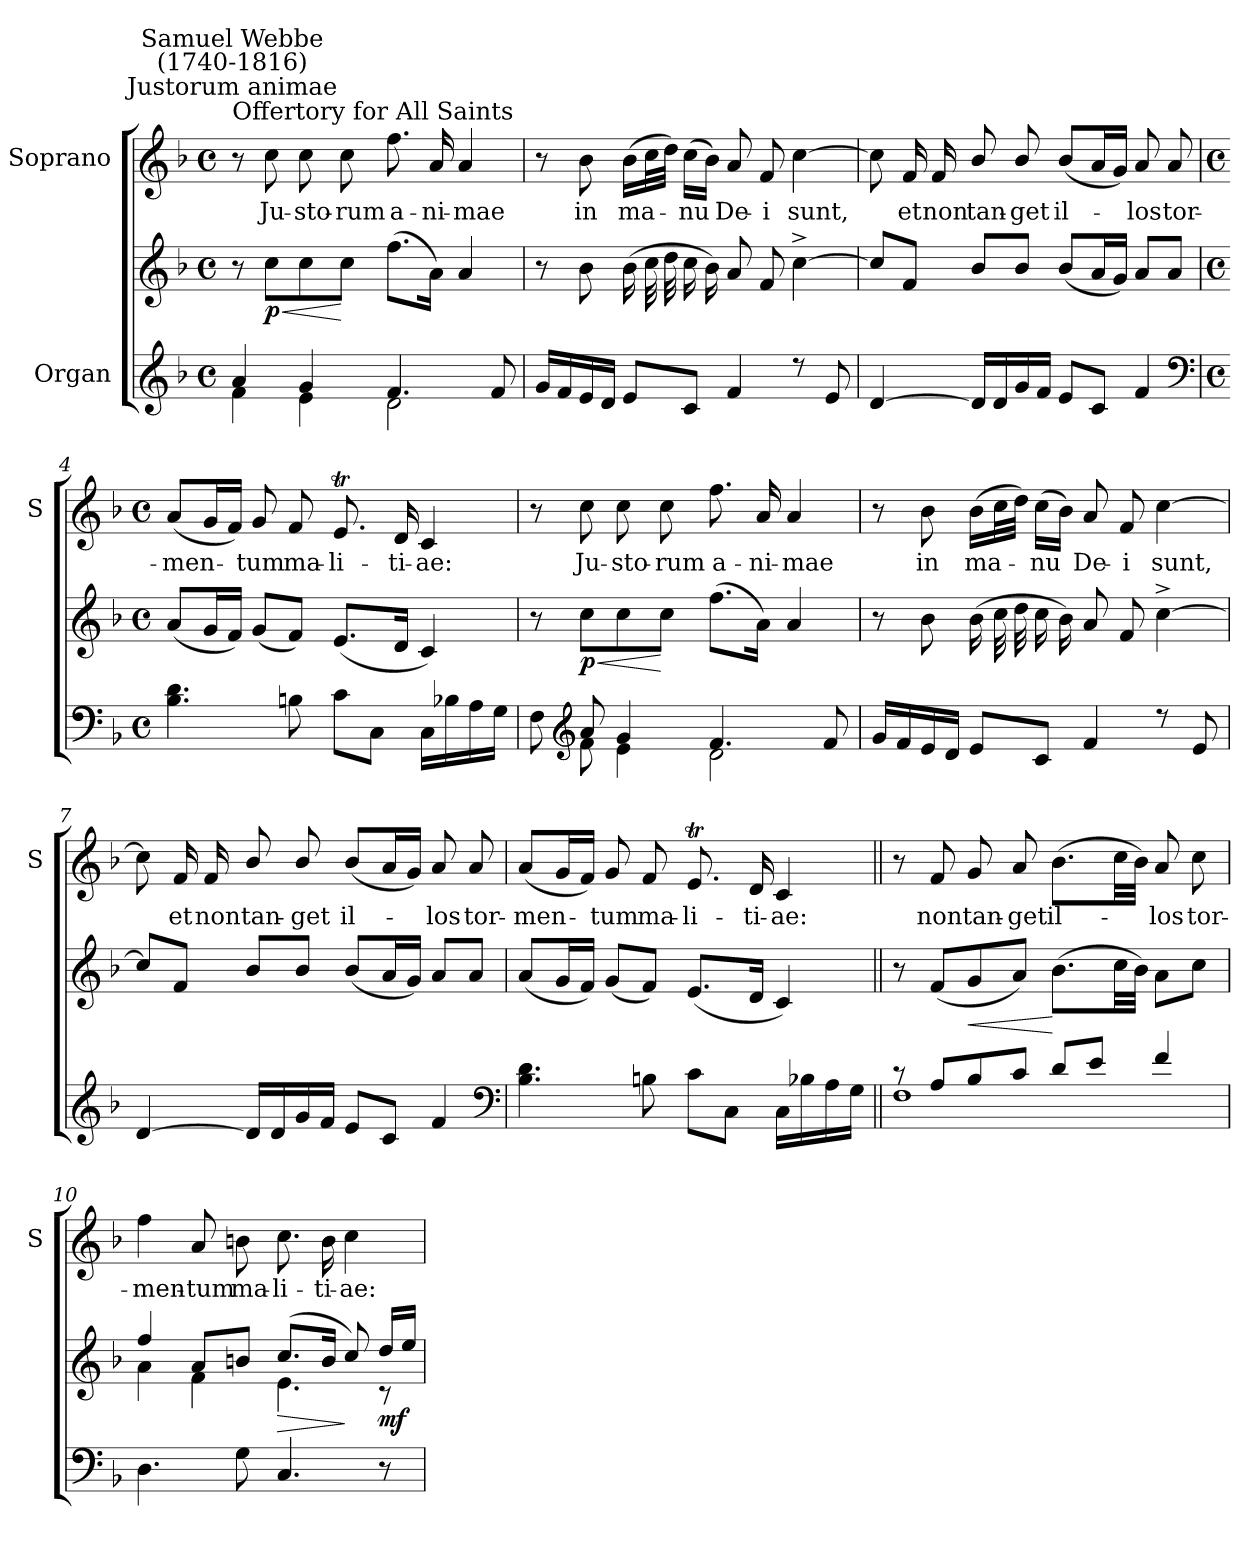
**kern	**kern	**dynam	**kern	**text
*part2	*part2	*part2	*part1	*part1
*staff3	*staff2	*staff2/3	*staff1	*staff1
*I"Organ	*	*	*I"Soprano	*
*	*	*	*I'S	*
*clefG2	*clefG2	*	*clefG2	*
*k[b-]	*k[b-]	*	*k[b-]	*
*F:	*F:	*	*F:	*
*M4/4	*M4/4	*	*M4/4	*
*met(c)	*met(c)	*	*met(c)	*
=1	=1	=1	=1	=1
*^	*	*	*	*
!	!	!	!	!LO:TX:a:t=Offertory for All Saints	!
!	!	!	!	!LO:TX:a:cj:t=Justorum animae	!
!	!	!	!	!LO:TX:a:cj:t=Samuel Webbe\n(1740-1816)	!
4a	4f\	8r	.	8r	.
!	!	!	!LO:HP:b	!	!LO:LY:b
!	!	!	!LO:DY:n=1:b	!	!
.	.	8ccL	< p	8cc	Ju-
!	!	!	!	!	!LO:LY:b
4g	4e\	8cc	.	8cc	-sto-
!	!	!	!	!	!LO:LY:b
.	.	8ccJ	[	8cc	-rum
!	!	!	!	!	!LO:LY:b
4.f	2d\	(8.ffL	.	8.ff	a-
!	!	!	!	!	!LO:LY:b
.	.	16aJ)	.	16a	-ni-
!	!	!	!	!	!LO:LY:b
.	.	4a	.	4a	-mae
8f	.	.	.	.	.
=2	=2	=2	=2	=2	=2
16gLL	1ryy	8r	.	8r	.
16f	.	.	.	.	.
!	!	!	!	!	!LO:LY:b
16e	.	8b-	.	8b-	in
16dJJ	.	.	.	.	.
!	!	!	!	!	!LO:LY:b
8eL	.	(>16b-LL	.	(>16b-LL	ma-
.	.	32ccL	.	32ccL	.
.	.	32dd	.	32ddJJJ)	.
!	!	!	!	!	!LO:LY:b
8cJ	.	16cc	.	(>16ccLL	-nu
.	.	16b-JJ)	.	16b-JJ)	.
!	!	!	!	!	!LO:LY:b
4f	.	8aL	.	8a	De-
!	!	!	!	!	!LO:LY:b
.	.	8fJ	.	8f	-i
!	!	!	!	!	!LO:LY:b
8r	.	[4cc^	.	[4cc	sunt,
8e	.	.	.	.	.
=3	=3	=3	=3	=3	=3
[4d	1ryy	8ccL]	.	8cc]	.
!	!	!	!	!	!LO:LY:b
.	.	8fJ	.	16f	et
!	!	!	!	!	!LO:LY:b
.	.	.	.	16f	non
!	!	!	!	!	!LO:LY:b
16dLL]	.	8b-/L	.	8b-/	tan-
16d	.	.	.	.	.
!	!	!	!	!	!LO:LY:b
16g	.	8b-/J	.	8b-/	-get
16fJJ	.	.	.	.	.
!	!	!	!	!	!LO:LY:b
8eL	.	(<8b-L	.	(<8b-L	il-
8cJ	.	16aL	.	16aL	.
.	.	16gJJ)	.	16gJJ)	.
!	!	!	!	!	!LO:LY:b
4f	.	8aL	.	8a	los
!	!	!	!	!	!LO:LY:b
.	.	8aJ	.	8a	tor-
*clefF4	*	*	*	*	*
!!LO:LB:g=z
=4	=4	=4	=4	=4	=4
*M4/4	*	*M4/4	*	*M4/4	*
*met(c)	*	*met(c)	*	*met(c)	*
!	!	!	!	!	!LO:LY:b
4.B-\ 4.d\	1ryy	(<8aL	.	(<8aL	-men-
.	.	16gL	.	16gL	.
.	.	16fJJ)	.	16fJJ)	.
!	!	!	!	!	!LO:LY:b
.	.	(<8gL	.	8g	tum
!	!	!	!	!	!LO:LY:b
8Bn\	.	8fJ)	.	8f	ma-
!	!	!	!	!	!LO:LY:b
8c\L	.	(<8.eL	.	8.et	-li-
8C\J	.	.	.	.	.
!	!	!	!	!	!LO:LY:b
.	.	16dJ	.	16d	-ti-
!	!	!	!	!	!LO:LY:b
16C\LL	.	4c)	.	4c	-ae:
16B-X\	.	.	.	.	.
16A\	.	.	.	.	.
16G\JJ	.	.	.	.	.
=5	=5	=5	=5	=5	=5
8F\	8ryy	8r	.	8r	.
*clefG2	*	*	*	*	*
!	!	!	!LO:HP:b	!	!LO:LY:b
!	!	!	!LO:DY:n=1:b	!	!
8a	8f\	8ccL	< p	8cc	Ju-
!	!	!	!	!	!LO:LY:b
4g	4e\	8cc	.	8cc	-sto-
!	!	!	!	!	!LO:LY:b
.	.	8ccJ	[	8cc	-rum
!	!	!	!	!	!LO:LY:b
4.f	2d\	(8.ffL	.	8.ff	a-
!	!	!	!	!	!LO:LY:b
.	.	16aJ)	.	16a	-ni-
!	!	!	!	!	!LO:LY:b
.	.	4a	.	4a	-mae
8f	.	.	.	.	.
=6	=6	=6	=6	=6	=6
16gLL	1ryy	8r	.	8r	.
16f	.	.	.	.	.
!	!	!	!	!	!LO:LY:b
16e	.	8b-	.	8b-	in
16dJJ	.	.	.	.	.
!	!	!	!	!	!LO:LY:b
8eL	.	(>16b-LL	.	(>16b-LL	ma-
.	.	32ccL	.	32ccL	.
.	.	32dd	.	32ddJJJ)	.
!	!	!	!	!	!LO:LY:b
8cJ	.	16cc	.	(>16ccLL	-nu
.	.	16b-JJ)	.	16b-JJ)	.
!	!	!	!	!	!LO:LY:b
4f	.	8aL	.	8a	De-
!	!	!	!	!	!LO:LY:b
.	.	8fJ	.	8f	-i
!	!	!	!	!	!LO:LY:b
8r	.	[4cc^	.	[4cc	sunt,
8e	.	.	.	.	.
!!LO:LB:g=z
=7	=7	=7	=7	=7	=7
[4d	1ryy	8ccL]	.	8cc]	.
!	!	!	!	!	!LO:LY:b
.	.	8fJ	.	16f	et
!	!	!	!	!	!LO:LY:b
.	.	.	.	16f	non
!	!	!	!	!	!LO:LY:b
16dLL]	.	8b-/L	.	8b-/	tan-
16d	.	.	.	.	.
!	!	!	!	!	!LO:LY:b
16g	.	8b-/J	.	8b-/	-get
16fJJ	.	.	.	.	.
!	!	!	!	!	!LO:LY:b
8eL	.	(<8b-L	.	(<8b-L	il-
8cJ	.	16aL	.	16aL	.
.	.	16gJJ)	.	16gJJ)	.
!	!	!	!	!	!LO:LY:b
4f	.	8aL	.	8a	los
!	!	!	!	!	!LO:LY:b
.	.	8aJ	.	8a	tor-
*clefF4	*	*	*	*	*
=8	=8	=8	=8	=8	=8
!	!	!	!	!	!LO:LY:b
4.B-\ 4.d\	1ryy	(<8aL	.	(<8aL	-men-
.	.	16gL	.	16gL	.
.	.	16fJJ)	.	16fJJ)	.
!	!	!	!	!	!LO:LY:b
.	.	(<8gL	.	8g	tum
!	!	!	!	!	!LO:LY:b
8Bn\	.	8fJ)	.	8f	ma-
!	!	!	!	!	!LO:LY:b
8c\L	.	(<8.eL	.	8.et	-li-
8C\J	.	.	.	.	.
!	!	!	!	!	!LO:LY:b
.	.	16dJ	.	16d	-ti-
!	!	!	!	!	!LO:LY:b
16C\LL	.	4c)	.	4c	-ae:
16B-X\	.	.	.	.	.
16A\	.	.	.	.	.
16G\JJ	.	.	.	.	.
=9||	=9||	=9||	=9||	=9||	=9||
8r	1F\	8r	.	8r	.
!	!	!	!	!	!LO:LY:b
8A/L	.	(<8fL	.	8f	non
!	!	!	!LO:HP:b	!	!LO:LY:b
8B-/	.	8g	<	8g	tan-
!	!	!	!	!	!LO:LY:b
8c/J	.	8aJ)	.	8a	-get
!	!	!	!	!	!LO:LY:b
8d/L	.	(>8.b-L	[	(>8.b-L	il-
8e/J	.	.	.	.	.
.	.	32ccLL	.	32ccLL	.
.	.	32b-JJJ)	.	32b-JJJ)	.
!	!	!	!	!	!LO:LY:b
4f/	.	8aL	.	8a	los
!	!	!	!	!	!LO:LY:b
.	.	8ccJ	.	8cc	tor-
*v	*v	*	*	*	*
!!LO:LB:g=z
=10	=10	=10	=10	=10
*	*^	*	*	*
!	!	!	!	!	!LO:LY:b
4.D	4ff/	4a\	.	4ff	-men-
!	!	!	!	!	!LO:LY:b
.	8a/L	4f\	.	8a	-tum
!	!	!	!	!	!LO:LY:b
8G	8bn/J	.	.	8bn	ma-
!	!	!	!LO:HP:b	!	!LO:LY:b
4.C/	(>8.cc/L	4.e\	>	8.cc	-li-
!	!	!	!	!	!LO:LY:b
.	16b/J	.	.	16b	-ti-
!	!	!	!	!	!LO:LY:b
.	8cc/)	.	]	4cc	-ae:
!	!	!	!LO:DY:b	!	!
8r	16dd\LL	8r	mf	.	.
.	16ee/JJ	.	.	.	.
*	*v	*v	*	*	*
=	=	=	=	=
*-	*-	*-	*-	*-
